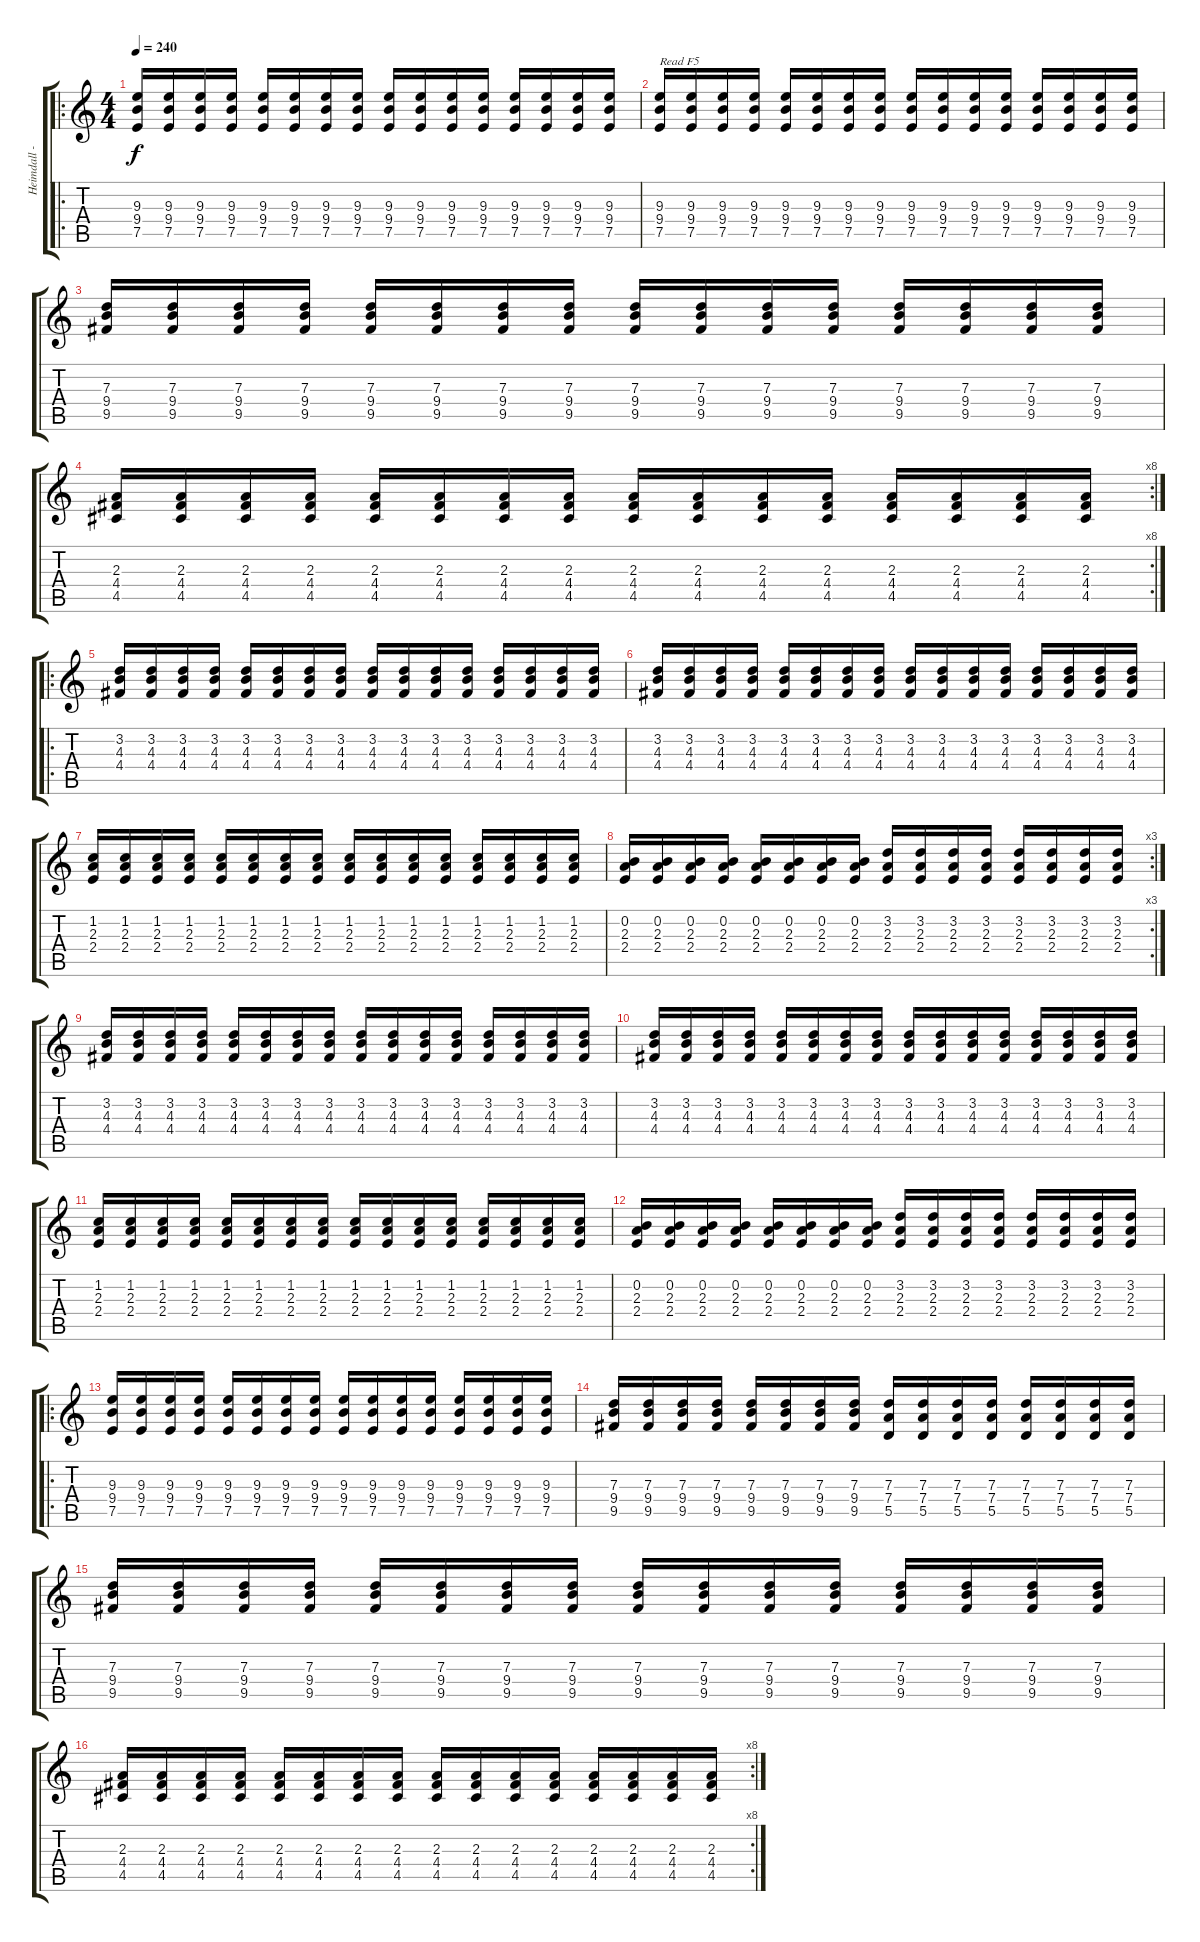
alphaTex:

\track ("Heimdall - Distortion Guitar" "Heimdall -") {instrument distortionguitar}
\staff {score tabs}
\tuning (E4 B3 G3 D3 A2 E2) {hide}
\ro
\ts (4 4)
\tempo 240
\clef g2
\ks c
(9.3 9.4 7.5).16{txt "" dy f instrument distortionguitar} (9.3 9.4 7.5).16 (9.3 9.4 7.5).16 (9.3 9.4 7.5).16 (9.3 9.4 7.5).16 (9.3 9.4 7.5).16 (9.3 9.4 7.5).16 (9.3 9.4 7.5).16 (9.3 9.4 7.5).16 (9.3 9.4 7.5).16 (9.3 9.4 7.5).16 (9.3 9.4 7.5).16 (9.3 9.4 7.5).16 (9.3 9.4 7.5).16 (9.3 9.4 7.5).16 (9.3 9.4 7.5).16 |
(9.3 9.4 7.5).16{txt "Read F5"} (9.3 9.4 7.5).16 (9.3 9.4 7.5).16 (9.3 9.4 7.5).16 (9.3 9.4 7.5).16 (9.3 9.4 7.5).16 (9.3 9.4 7.5).16 (9.3 9.4 7.5).16 (9.3 9.4 7.5).16 (9.3 9.4 7.5).16 (9.3 9.4 7.5).16 (9.3 9.4 7.5).16 (9.3 9.4 7.5).16 (9.3 9.4 7.5).16 (9.3 9.4 7.5).16 (9.3 9.4 7.5).16 |
(7.3 9.4 9.5).16 (7.3 9.4 9.5).16 (7.3 9.4 9.5).16 (7.3 9.4 9.5).16 (7.3 9.4 9.5).16 (7.3 9.4 9.5).16 (7.3 9.4 9.5).16 (7.3 9.4 9.5).16 (7.3 9.4 9.5).16 (7.3 9.4 9.5).16 (7.3 9.4 9.5).16 (7.3 9.4 9.5).16 (7.3 9.4 9.5).16 (7.3 9.4 9.5).16 (7.3 9.4 9.5).16 (7.3 9.4 9.5).16 |
\rc 8
(2.3 4.4 4.5).16 (2.3 4.4 4.5).16 (2.3 4.4 4.5).16 (2.3 4.4 4.5).16 (2.3 4.4 4.5).16 (2.3 4.4 4.5).16 (2.3 4.4 4.5).16 (2.3 4.4 4.5).16 (2.3 4.4 4.5).16 (2.3 4.4 4.5).16 (2.3 4.4 4.5).16 (2.3 4.4 4.5).16 (2.3 4.4 4.5).16 (2.3 4.4 4.5).16 (2.3 4.4 4.5).16 (2.3 4.4 4.5).16 |
\ro
(3.2 4.3 4.4).16 (3.2 4.3 4.4).16 (3.2 4.3 4.4).16 (3.2 4.3 4.4).16 (3.2 4.3 4.4).16 (3.2 4.3 4.4).16 (3.2 4.3 4.4).16 (3.2 4.3 4.4).16 (3.2 4.3 4.4).16 (3.2 4.3 4.4).16 (3.2 4.3 4.4).16 (3.2 4.3 4.4).16 (3.2 4.3 4.4).16 (3.2 4.3 4.4).16 (3.2 4.3 4.4).16 (3.2 4.3 4.4).16 |
(3.2 4.3 4.4).16 (3.2 4.3 4.4).16 (3.2 4.3 4.4).16 (3.2 4.3 4.4).16 (3.2 4.3 4.4).16 (3.2 4.3 4.4).16 (3.2 4.3 4.4).16 (3.2 4.3 4.4).16 (3.2 4.3 4.4).16 (3.2 4.3 4.4).16 (3.2 4.3 4.4).16 (3.2 4.3 4.4).16 (3.2 4.3 4.4).16 (3.2 4.3 4.4).16 (3.2 4.3 4.4).16 (3.2 4.3 4.4).16 |
(1.2 2.3 2.4).16 (1.2 2.3 2.4).16 (1.2 2.3 2.4).16 (1.2 2.3 2.4).16 (1.2 2.3 2.4).16 (1.2 2.3 2.4).16 (1.2 2.3 2.4).16 (1.2 2.3 2.4).16 (1.2 2.3 2.4).16 (1.2 2.3 2.4).16 (1.2 2.3 2.4).16 (1.2 2.3 2.4).16 (1.2 2.3 2.4).16 (1.2 2.3 2.4).16 (1.2 2.3 2.4).16 (1.2 2.3 2.4).16 |
\rc 3
(0.2 2.3 2.4).16 (0.2 2.3 2.4).16 (0.2 2.3 2.4).16 (0.2 2.3 2.4).16 (0.2 2.3 2.4).16 (0.2 2.3 2.4).16 (0.2 2.3 2.4).16 (0.2 2.3 2.4).16 (3.2 2.3 2.4).16 (3.2 2.3 2.4).16 (3.2 2.3 2.4).16 (3.2 2.3 2.4).16 (3.2 2.3 2.4).16 (3.2 2.3 2.4).16 (3.2 2.3 2.4).16 (3.2 2.3 2.4).16 |
(3.2 4.3 4.4).16 (3.2 4.3 4.4).16 (3.2 4.3 4.4).16 (3.2 4.3 4.4).16 (3.2 4.3 4.4).16 (3.2 4.3 4.4).16 (3.2 4.3 4.4).16 (3.2 4.3 4.4).16 (3.2 4.3 4.4).16 (3.2 4.3 4.4).16 (3.2 4.3 4.4).16 (3.2 4.3 4.4).16 (3.2 4.3 4.4).16 (3.2 4.3 4.4).16 (3.2 4.3 4.4).16 (3.2 4.3 4.4).16 |
(3.2 4.3 4.4).16 (3.2 4.3 4.4).16 (3.2 4.3 4.4).16 (3.2 4.3 4.4).16 (3.2 4.3 4.4).16 (3.2 4.3 4.4).16 (3.2 4.3 4.4).16 (3.2 4.3 4.4).16 (3.2 4.3 4.4).16 (3.2 4.3 4.4).16 (3.2 4.3 4.4).16 (3.2 4.3 4.4).16 (3.2 4.3 4.4).16 (3.2 4.3 4.4).16 (3.2 4.3 4.4).16 (3.2 4.3 4.4).16 |
(1.2 2.3 2.4).16 (1.2 2.3 2.4).16 (1.2 2.3 2.4).16 (1.2 2.3 2.4).16 (1.2 2.3 2.4).16 (1.2 2.3 2.4).16 (1.2 2.3 2.4).16 (1.2 2.3 2.4).16 (1.2 2.3 2.4).16 (1.2 2.3 2.4).16 (1.2 2.3 2.4).16 (1.2 2.3 2.4).16 (1.2 2.3 2.4).16 (1.2 2.3 2.4).16 (1.2 2.3 2.4).16 (1.2 2.3 2.4).16 |
(0.2 2.3 2.4).16 (0.2 2.3 2.4).16 (0.2 2.3 2.4).16 (0.2 2.3 2.4).16 (0.2 2.3 2.4).16 (0.2 2.3 2.4).16 (0.2 2.3 2.4).16 (0.2 2.3 2.4).16 (3.2 2.3 2.4).16 (3.2 2.3 2.4).16 (3.2 2.3 2.4).16 (3.2 2.3 2.4).16 (3.2 2.3 2.4).16 (3.2 2.3 2.4).16 (3.2 2.3 2.4).16 (3.2 2.3 2.4).16 |
\ro
(9.3 9.4 7.5).16 (9.3 9.4 7.5).16 (9.3 9.4 7.5).16 (9.3 9.4 7.5).16 (9.3 9.4 7.5).16 (9.3 9.4 7.5).16 (9.3 9.4 7.5).16 (9.3 9.4 7.5).16 (9.3 9.4 7.5).16 (9.3 9.4 7.5).16 (9.3 9.4 7.5).16 (9.3 9.4 7.5).16 (9.3 9.4 7.5).16 (9.3 9.4 7.5).16 (9.3 9.4 7.5).16 (9.3 9.4 7.5).16 |
(7.3 9.4 9.5).16 (7.3 9.4 9.5).16 (7.3 9.4 9.5).16 (7.3 9.4 9.5).16 (7.3 9.4 9.5).16 (7.3 9.4 9.5).16 (7.3 9.4 9.5).16 (7.3 9.4 9.5).16 (7.3 7.4 5.5).16 (7.3 7.4 5.5).16 (7.3 7.4 5.5).16 (7.3 7.4 5.5).16 (7.3 7.4 5.5).16 (7.3 7.4 5.5).16 (7.3 7.4 5.5).16 (7.3 7.4 5.5).16 |
(7.3 9.4 9.5).16 (7.3 9.4 9.5).16 (7.3 9.4 9.5).16 (7.3 9.4 9.5).16 (7.3 9.4 9.5).16 (7.3 9.4 9.5).16 (7.3 9.4 9.5).16 (7.3 9.4 9.5).16 (7.3 9.4 9.5).16 (7.3 9.4 9.5).16 (7.3 9.4 9.5).16 (7.3 9.4 9.5).16 (7.3 9.4 9.5).16 (7.3 9.4 9.5).16 (7.3 9.4 9.5).16 (7.3 9.4 9.5).16 |
\rc 8
(2.3 4.4 4.5).16 (2.3 4.4 4.5).16 (2.3 4.4 4.5).16 (2.3 4.4 4.5).16 (2.3 4.4 4.5).16 (2.3 4.4 4.5).16 (2.3 4.4 4.5).16 (2.3 4.4 4.5).16 (2.3 4.4 4.5).16 (2.3 4.4 4.5).16 (2.3 4.4 4.5).16 (2.3 4.4 4.5).16 (2.3 4.4 4.5).16 (2.3 4.4 4.5).16 (2.3 4.4 4.5).16 (2.3 4.4 4.5).16
